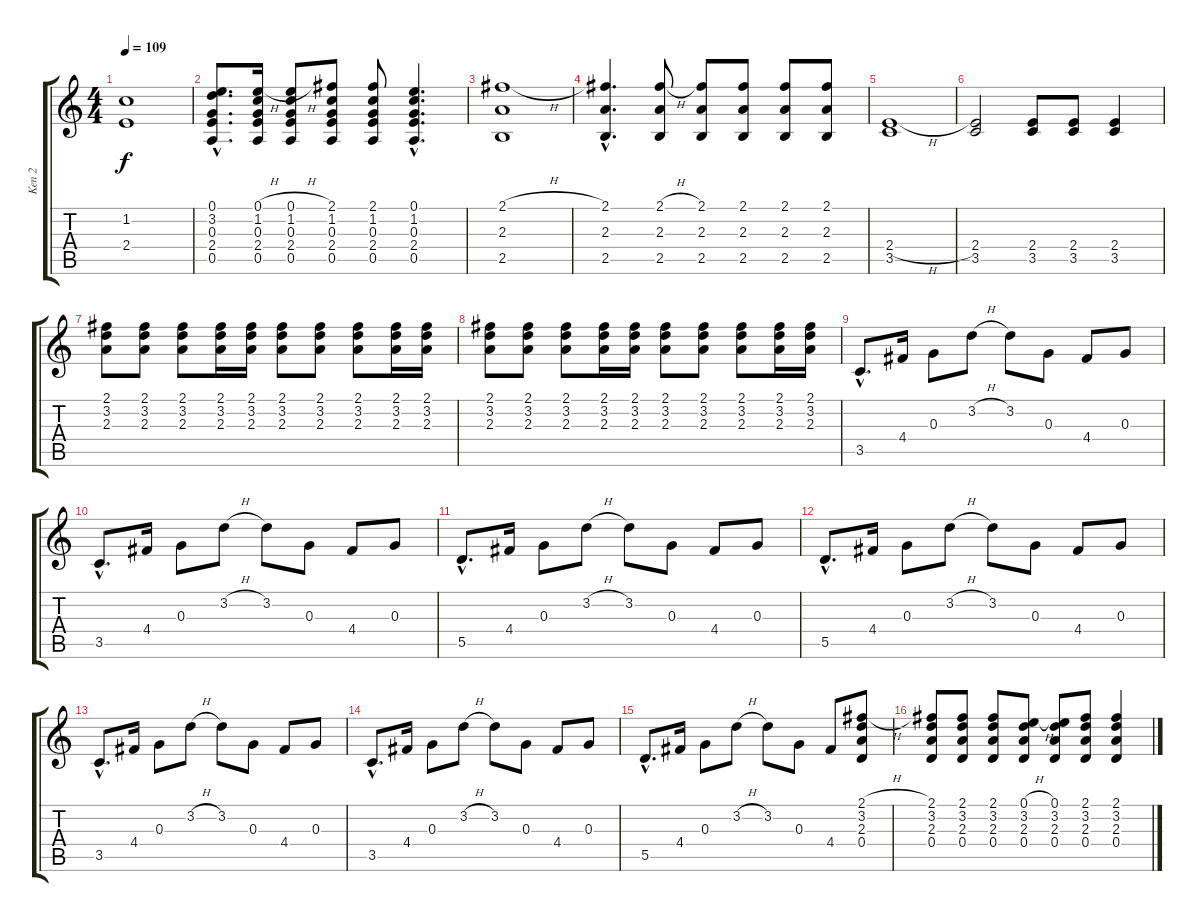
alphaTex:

\track ("Ken 2" "Ken 2") {instrument electricguitarclean}
\staff {score tabs}
\tuning (E4 B3 G3 D3 A2 E2) {hide}
\ts (4 4)
\tempo 109
\clef g2
\ks c
(1.2 2.4).1{dy f} |
(0.1{hac} 3.2{hac} 0.3{hac} 2.4{hac} 0.5{hac}).8{d} (0.1{h} 1.2 0.3 2.4 0.5).16 (0.1{h} 1.2 0.3 2.4 0.5).8 (2.1 1.2 0.3 2.4 0.5).8 (2.1 1.2 0.3 2.4 0.5).8 (0.1{hac} 1.2{hac} 0.3{hac} 2.4{hac} 0.5{hac}).4{d} |
(2.1{h} 2.3 2.5).1 |
(2.1{hac} 2.3{hac} 2.5{hac}).4{d} (2.1{h} 2.3 2.5).8 (2.1 2.3 2.5).8 (2.1 2.3 2.5).8 (2.1 2.3 2.5).8 (2.1 2.3 2.5).8 |
(2.4{h} 3.5).1 |
(2.4 3.5).2 (2.4 3.5).8 (2.4 3.5).8 (2.4 3.5).4 |
(2.1 3.2 2.3).8 (2.1 3.2 2.3).8 (2.1 3.2 2.3).8 (2.1 3.2 2.3).16 (2.1 3.2 2.3).16 (2.1 3.2 2.3).8 (2.1 3.2 2.3).8 (2.1 3.2 2.3).8 (2.1 3.2 2.3).16 (2.1 3.2 2.3).16 |
(2.1 3.2 2.3).8 (2.1 3.2 2.3).8 (2.1 3.2 2.3).8 (2.1 3.2 2.3).16 (2.1 3.2 2.3).16 (2.1 3.2 2.3).8 (2.1 3.2 2.3).8 (2.1 3.2 2.3).8 (2.1 3.2 2.3).16 (2.1 3.2 2.3).16 |
3.5{hac}.8{d} 4.4.16 0.3.8 3.2{h}.8 3.2.8 0.3.8 4.4.8 0.3.8 |
3.5{hac}.8{d} 4.4.16 0.3.8 3.2{h}.8 3.2.8 0.3.8 4.4.8 0.3.8 |
5.5{hac}.8{d} 4.4.16 0.3.8 3.2{h}.8 3.2.8 0.3.8 4.4.8 0.3.8 |
5.5{hac}.8{d} 4.4.16 0.3.8 3.2{h}.8 3.2.8 0.3.8 4.4.8 0.3.8 |
3.5{hac}.8{d} 4.4.16 0.3.8 3.2{h}.8 3.2.8 0.3.8 4.4.8 0.3.8 |
3.5{hac}.8{d} 4.4.16 0.3.8 3.2{h}.8 3.2.8 0.3.8 4.4.8 0.3.8 |
5.5{hac}.8{d} 4.4.16 0.3.8 3.2{h}.8 3.2.8 0.3.8 4.4.8 (2.1{h} 3.2 2.3 0.4).8 |
(2.1 3.2 2.3 0.4).8 (2.1 3.2 2.3 0.4).8 (2.1 3.2 2.3 0.4).8 (0.1{h} 3.2 2.3 0.4).8 (0.1 3.2 2.3 0.4).8 (2.1 3.2 2.3 0.4).8 (2.1 3.2 2.3 0.4).4
